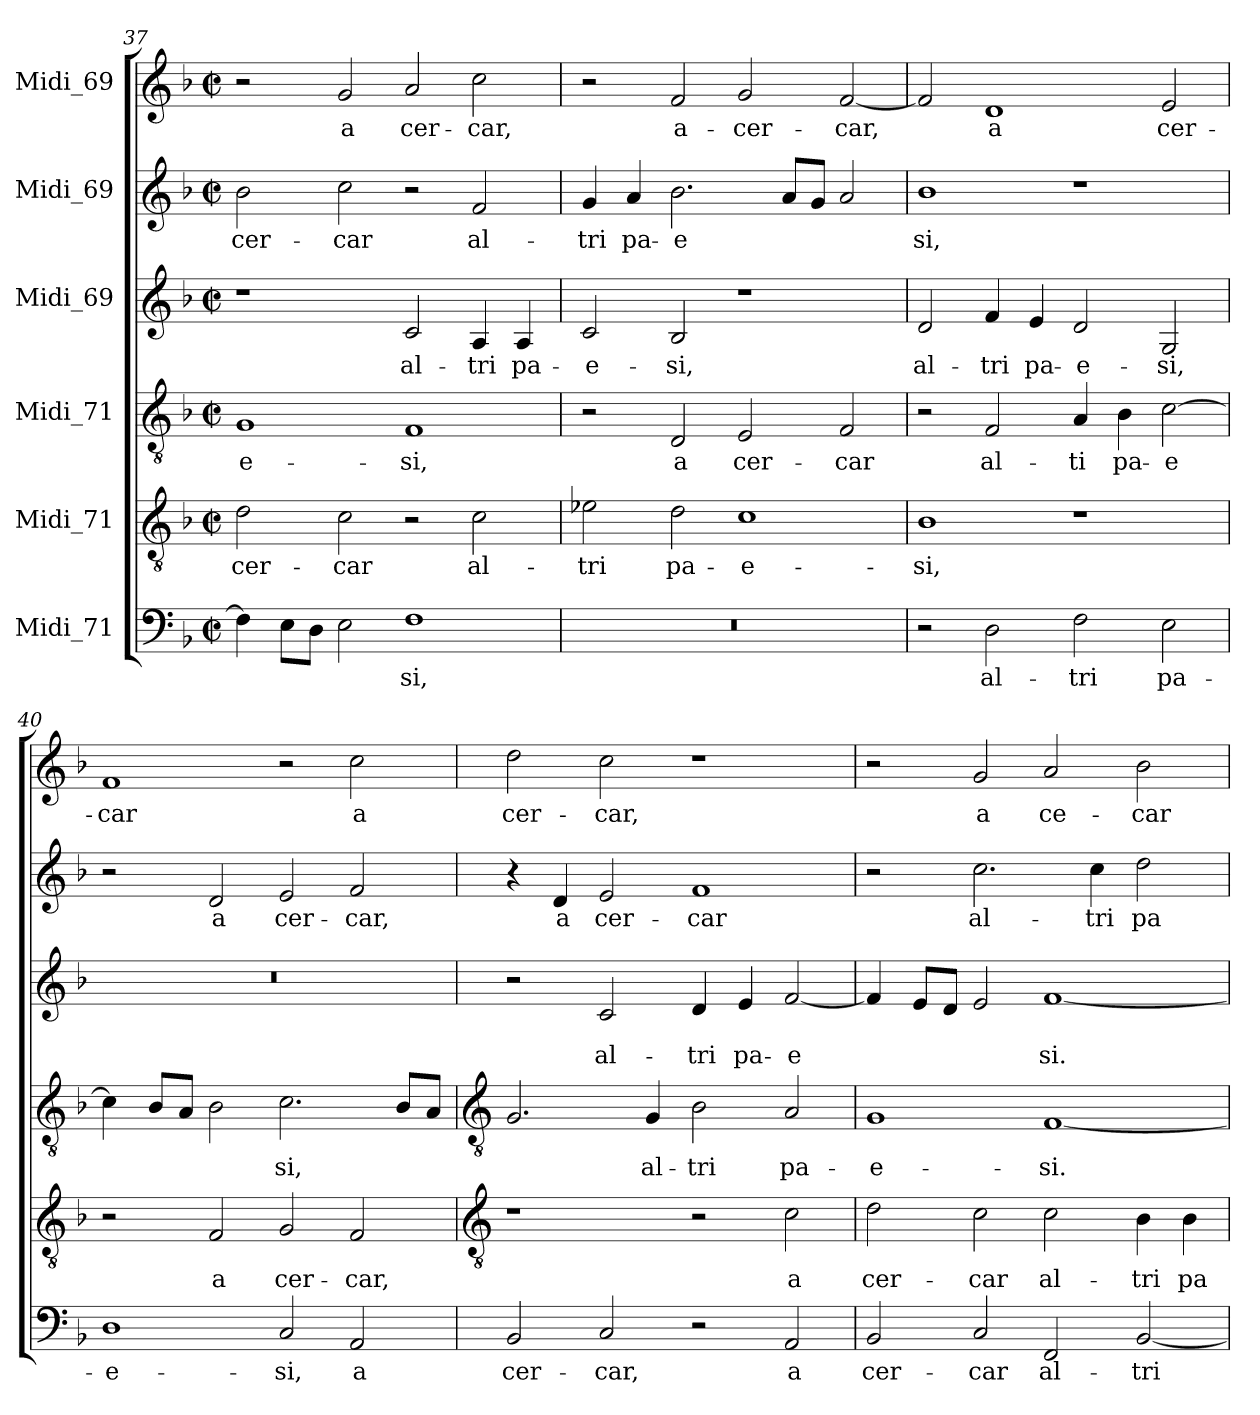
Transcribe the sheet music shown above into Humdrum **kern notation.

**kern	**text	**kern	**text	**kern	**text	**kern	**text	**text	**kern	**text	**kern	**text
*part6	*part6	*part5	*part5	*part4	*part4	*part3	*part3	*part3	*part2	*part2	*part1	*part1
*staff6	*staff6	*staff5	*staff5	*staff4	*staff4	*staff3	*staff3	*staff3	*staff2	*staff2	*staff1	*staff1
*I"Midi_71	*	*I"Midi_71	*	*I"Midi_71	*	*I"Midi_69	*	*	*I"Midi_69	*	*I"Midi_69	*
!!LO:LB:g=z
*clefF4	*	*clefGv2	*	*clefGv2	*	*clefG2	*	*	*clefG2	*	*clefG2	*
*k[b-]	*	*k[b-]	*	*k[b-]	*	*k[b-]	*	*	*k[b-]	*	*k[b-]	*
*F:	*	*F:	*	*F:	*	*F:	*	*	*F:	*	*F:	*
*M4/2	*	*M4/2	*	*M4/2	*	*M4/2	*	*	*M4/2	*	*M4/2	*
*met(c|)	*	*met(c|)	*	*met(c|)	*	*met(c|)	*	*	*met(c|)	*	*met(c|)	*
=37	=37	=37	=37	=37	=37	=37	=37	=37	=37	=37	=37	=37
!	!	!	!LO:LY:b	!	!LO:LY:b	!	!	!	!	!LO:LY:b	!	!
4F]	.	2d	cer-	1G	-e-	1r	.	.	2b-	cer-	2r	.
8EL	.	.	.	.	.	.	.	.	.	.	.	.
8DJ	.	.	.	.	.	.	.	.	.	.	.	.
!	!	!	!LO:LY:b	!	!	!	!	!	!	!LO:LY:b	!	!LO:LY:b
2E	.	2c	-car	.	.	.	.	.	2cc	-car	2g	a
!	!LO:LY:b	!	!	!	!LO:LY:b	!	!LO:LY:b	!	!	!	!	!LO:LY:b
1F	si,	2r	.	1F	-si,	2c	al-	.	2r	.	2a	cer-
!	!	!	!LO:LY:b	!	!	!	!LO:LY:b	!	!	!LO:LY:b	!	!LO:LY:b
.	.	2c	al-	.	.	4A	-tri	.	2f	al-	2cc	-car,
!	!	!	!	!	!	!	!LO:LY:b	!	!	!	!	!
.	.	.	.	.	.	4A	pa-	.	.	.	.	.
=38	=38	=38	=38	=38	=38	=38	=38	=38	=38	=38	=38	=38
!	!	!	!LO:LY:b	!	!	!	!LO:LY:b	!	!	!LO:LY:b	!	!
0r	.	2e-X	-tri	2r	.	2c	-e-	.	4g	-tri	2r	.
!	!	!	!	!	!	!	!	!	!	!LO:LY:b	!	!
.	.	.	.	.	.	.	.	.	4a	pa-	.	.
!	!	!	!LO:LY:b	!	!LO:LY:b	!	!LO:LY:b	!	!	!LO:LY:b	!	!LO:LY:b
.	.	2d	pa-	2D	a	2B-	-si,	.	2.b-	-e	2f	a-
!	!	!	!LO:LY:b	!	!LO:LY:b	!	!	!	!	!	!	!LO:LY:b
.	.	1c	-e-	2E	cer-	1r	.	.	.	.	2g	-cer-
.	.	.	.	.	.	.	.	.	8aL	.	.	.
.	.	.	.	.	.	.	.	.	8gJ	.	.	.
!	!	!	!	!	!LO:LY:b	!	!	!	!	!	!	!LO:LY:b
.	.	.	.	2F	-car	.	.	.	2a	.	[2f	-car,
=39	=39	=39	=39	=39	=39	=39	=39	=39	=39	=39	=39	=39
!	!	!	!LO:LY:b	!	!	!	!LO:LY:b	!	!	!LO:LY:b	!	!
2r	.	1B-	-si,	2r	.	2d	al-	.	1b-	si,	2f]	.
!	!LO:LY:b	!	!	!	!LO:LY:b	!	!LO:LY:b	!	!	!	!	!LO:LY:b
2D	al-	.	.	2F	al-	4f	-tri	.	.	.	1d	a
!	!	!	!	!	!	!	!LO:LY:b	!	!	!	!	!
.	.	.	.	.	.	4e	pa-	.	.	.	.	.
!	!LO:LY:b	!	!	!	!LO:LY:b	!	!LO:LY:b	!	!	!	!	!
2F	-tri	1r	.	4A	-ti	2d	-e-	.	1r	.	.	.
!	!	!	!	!	!LO:LY:b	!	!	!	!	!	!	!
.	.	.	.	4B-	pa-	.	.	.	.	.	.	.
!	!LO:LY:b	!	!	!	!LO:LY:b	!	!LO:LY:b	!	!	!	!	!LO:LY:b
2E	pa-	.	.	[2c	-e	2G	-si,	.	.	.	2e	cer-
=40	=40	=40	=40	=40	=40	=40	=40	=40	=40	=40	=40	=40
!	!LO:LY:b	!	!	!	!	!	!	!	!	!	!	!LO:LY:b
1D	-e-	2r	.	4c]	.	0r	.	.	2r	.	1f	-car
.	.	.	.	8B-L	.	.	.	.	.	.	.	.
.	.	.	.	8AJ	.	.	.	.	.	.	.	.
!	!	!	!LO:LY:b	!	!	!	!	!	!	!LO:LY:b	!	!
.	.	2F	a	2B-	.	.	.	.	2d	a	.	.
!	!LO:LY:b	!	!LO:LY:b	!	!LO:LY:b	!	!	!	!	!LO:LY:b	!	!
2C	-si,	2G	cer-	2.c	si,	.	.	.	2e	cer-	2r	.
!	!LO:LY:b	!	!LO:LY:b	!	!	!	!	!	!	!LO:LY:b	!	!LO:LY:b
2AA	a	2F	-car,	.	.	.	.	.	2f	-car,	2cc	a
.	.	.	.	8B-L	.	.	.	.	.	.	.	.
.	.	.	.	8AJ	.	.	.	.	.	.	.	.
!!LO:LB:g=z
=41	=41	=41	=41	=41	=41	=41	=41	=41	=41	=41	=41	=41
*	*	*clefGv2	*	*clefGv2	*	*	*	*	*	*	*	*
!	!LO:LY:b	!	!	!	!	!	!	!	!	!	!	!LO:LY:b
2BB-	cer-	1r	.	2.G	.	2r	.	.	4r	.	2dd	cer-
!	!	!	!	!	!	!	!	!	!	!LO:LY:b	!	!
.	.	.	.	.	.	.	.	.	4d	a	.	.
!	!LO:LY:b	!	!	!	!	!	!	!LO:LY:b	!	!LO:LY:b	!	!LO:LY:b
2C	-car,	.	.	.	.	2c	.	al-	2e	cer-	2cc	-car,
!	!	!	!	!	!LO:LY:b	!	!	!	!	!	!	!
.	.	.	.	4G	al-	.	.	.	.	.	.	.
!	!	!	!	!	!LO:LY:b	!	!	!LO:LY:b	!	!LO:LY:b	!	!
2r	.	2r	.	2B-	-tri	4d	.	-tri	1f	-car	1r	.
!	!	!	!	!	!	!	!	!LO:LY:b	!	!	!	!
.	.	.	.	.	.	4e	.	pa-	.	.	.	.
!	!LO:LY:b	!	!LO:LY:b	!	!LO:LY:b	!	!	!LO:LY:b	!	!	!	!
2AA	a	2c	a	2A	pa-	[2f	.	-e	.	.	.	.
=42	=42	=42	=42	=42	=42	=42	=42	=42	=42	=42	=42	=42
!	!LO:LY:b	!	!LO:LY:b	!	!LO:LY:b	!	!	!	!	!	!	!
2BB-	cer-	2d	cer-	1G	-e-	4f]	.	.	2r	.	2r	.
.	.	.	.	.	.	8eL	.	.	.	.	.	.
.	.	.	.	.	.	8dJ	.	.	.	.	.	.
!	!LO:LY:b	!	!LO:LY:b	!	!	!	!	!	!	!LO:LY:b	!	!LO:LY:b
2C	-car	2c	-car	.	.	2e	.	.	2.cc	al-	2g	a
!	!LO:LY:b	!	!LO:LY:b	!	!LO:LY:b	!	!	!LO:LY:b	!	!	!	!LO:LY:b
2FF	al-	2c	al-	[1F	-si.	[1f	.	si.	.	.	2a	ce-
!	!	!	!	!	!	!	!	!	!	!LO:LY:b	!	!
.	.	.	.	.	.	.	.	.	4cc	-tri	.	.
!	!LO:LY:b	!	!LO:LY:b	!	!	!	!	!	!	!LO:LY:b	!	!LO:LY:b
[2BB-	-tri	4B-	-tri	.	.	.	.	.	2dd	pa-	2b-	-car
!	!	!	!LO:LY:b	!	!	!	!	!	!	!	!	!
.	.	4B-	pa-	.	.	.	.	.	.	.	.	.
=	=	=	=	=	=	=	=	=	=	=	=	=
*-	*-	*-	*-	*-	*-	*-	*-	*-	*-	*-	*-	*-
